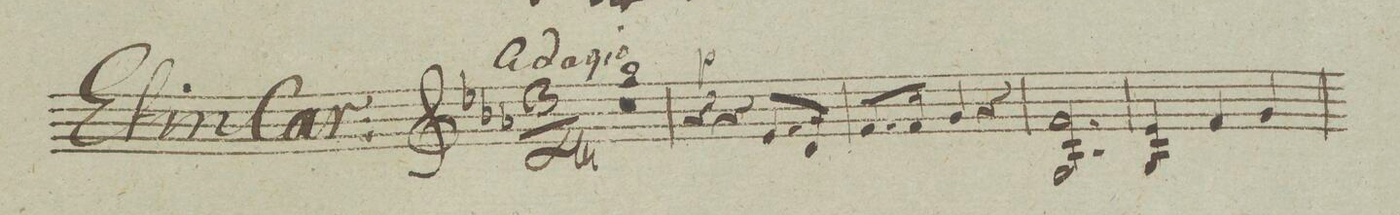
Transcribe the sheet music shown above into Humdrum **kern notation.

**kern	**dynam
*I"Violino. 2do	*
*clefG2	*
*k[b-e-a-]	*
*met(c|)	*
*M3/4	*
1.r	.
=68	=68
=69	=69
4r	p
4r	.
8.e-/L	.
16d/Jk	.
=70	=70
8.e-/L	.
16f/Jk	.
4g/	.
4r	.
=71	=71
2.G/ 2.f/	.
=72	=72
4G/ 4e-/	.
4f/	.
4g/	.
=73	=73
*-	*-
